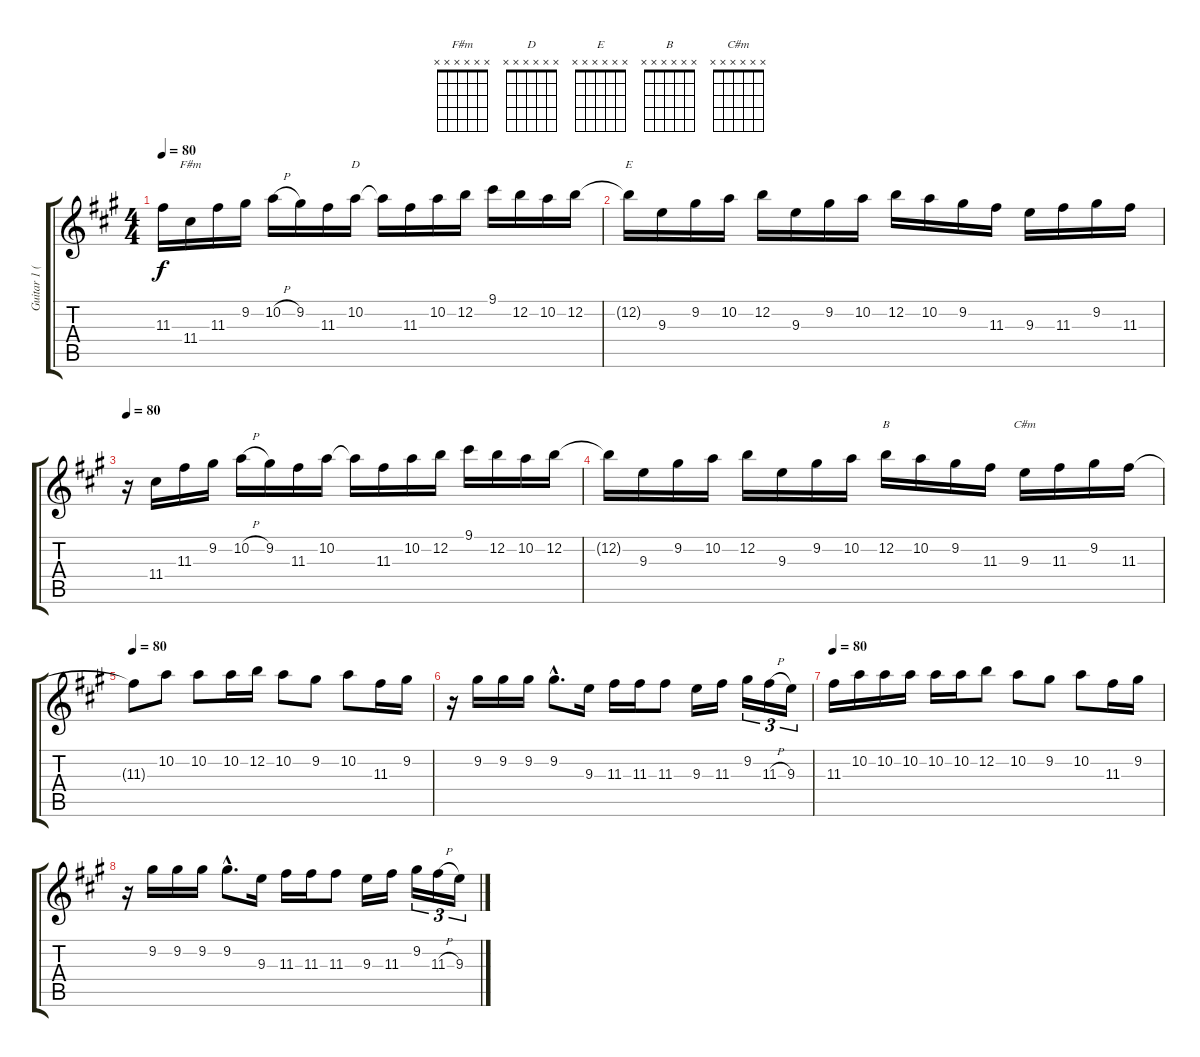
\track ("Guitar 1 (Janick)" "Guitar 1 (") {instrument distortionguitar}
\staff {score tabs}
\tuning (E4 B3 G3 D3 A2 E2) {hide}
\chord ("F#m" x x x x x x) {firstfret 0}
\chord ("D" x x x x x x) {firstfret 0}
\chord ("E" x x x x x x) {firstfret 0}
\chord ("B" x x x x x x) {firstfret 0}
\chord ("C#m" x x x x x x) {firstfret 0}
\ts (4 4)
\tempo 80
\clef g2
\ks f#minor
11.3{t}.16{dy f} 11.4.16{ch "F#m" instrument distortionguitar} 11.3.16 9.2.16 10.2{h}.16 9.2.16 11.3.16 10.2.16{ch "D"} 10.2{t}.16 11.3.16 10.2.16 12.2.16 9.1.16 12.2.16 10.2.16 12.2.16 |
12.2{t}.16{ch "E"} 9.3.16 9.2.16 10.2.16 12.2.16 9.3.16 9.2.16 10.2.16 12.2.16 10.2.16 9.2.16 11.3.16 9.3.16 11.3.16 9.2.16 11.3.16 |
\tempo 80
r.16 11.4.16{instrument distortionguitar} 11.3.16 9.2.16 10.2{h}.16 9.2.16 11.3.16 10.2.16 10.2{t}.16 11.3.16 10.2.16 12.2.16 9.1.16 12.2.16 10.2.16 12.2.16 |
12.2{t}.16 9.3.16 9.2.16 10.2.16 12.2.16 9.3.16 9.2.16 10.2.16 12.2.16{ch "B"} 10.2.16 9.2.16 11.3.16 9.3.16{ch "C#m"} 11.3.16 9.2.16 11.3.16 |
\tempo 80
11.3{t}.8 10.2.8 10.2.8 10.2.16 12.2.16 10.2.8 9.2.8 10.2.8 11.3.16 9.2.16 |
r.16 9.2.16 9.2.16 9.2.16 9.2{hac}.8{d} 9.3.16 11.3.16 11.3.16 11.3.8 9.3.16 11.3.16 9.2.16{tu (3 2)} 11.3{h}.16{tu (3 2)} 9.3.16{tu (3 2)} |
\tempo 80
11.3.16 10.2.16 10.2.16 10.2.16 10.2.16 10.2.16 12.2.8 10.2.8 9.2.8 10.2.8 11.3.16 9.2.16 |
r.16 9.2.16 9.2.16 9.2.16 9.2{hac}.8{d} 9.3.16 11.3.16 11.3.16 11.3.8 9.3.16 11.3.16 9.2.16{tu (3 2)} 11.3{h}.16{tu (3 2)} 9.3.16{tu (3 2)}
